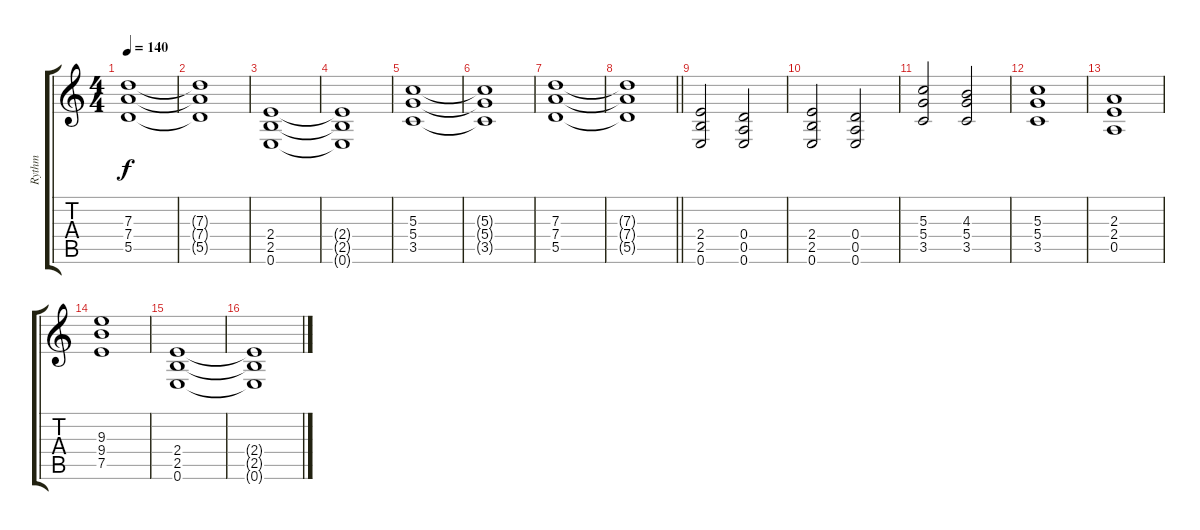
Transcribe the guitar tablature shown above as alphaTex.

\track ("Rythm" "Rythm") {instrument distortionguitar}
\staff {score tabs}
\tuning (E4 B3 G3 D3 A2 E2) {hide}
\ts (4 4)
\tempo 140
\clef g2
\ks c
(7.3 7.4 5.5).1{dy f} |
(7.3{t} 7.4{t} 5.5{t}).1 |
(2.4 2.5 0.6).1 |
(2.4{t} 2.5{t} 0.6{t}).1 |
(5.3 5.4 3.5).1 |
(5.3{t} 5.4{t} 3.5{t}).1 |
(7.3 7.4 5.5).1 |
\barLineRight lightlight
(7.3{t} 7.4{t} 5.5{t}).1 |
(2.4 2.5 0.6).2 (0.4 0.5 0.6).2 |
(2.4 2.5 0.6).2 (0.4 0.5 0.6).2 |
(5.3 5.4 3.5).2 (4.3 5.4 3.5).2 |
(5.3 5.4 3.5).1 |
(2.3 2.4 0.5).1 |
(9.3 9.4 7.5).1 |
(2.4 2.5 0.6).1 |
(2.4{t} 2.5{t} 0.6{t}).1
